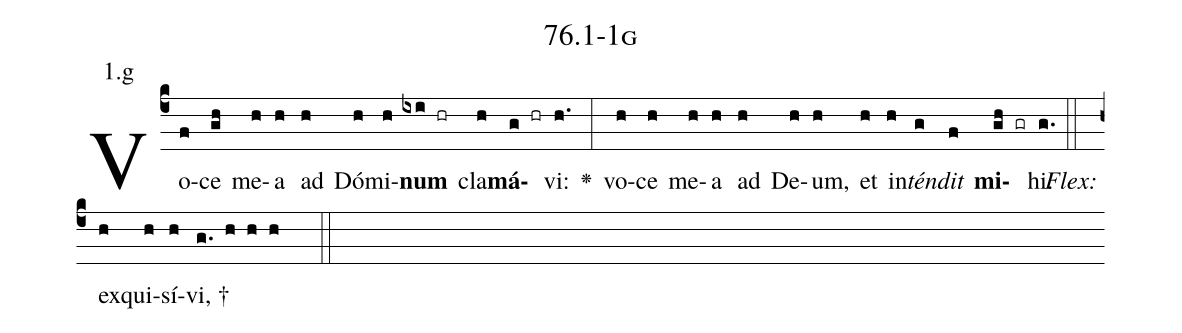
name: 76.1-1g;
annotation: 1.g;
%%
(c4)Vo(f)ce(gh) me(h)a(h) ad(h) Dó(h)mi(h)<b>num</b>(ixi hr) cla(h)<b>má</b>(g hr)vi:(h.) <v>\greheightstar</v>(:) vo(h)ce(h) me(h)a(h) ad(h) De(h)um,(h) et(h) in(h)<i>tén</i>(g)<i>dit</i>(f) <b>mi</b>(gh gr)hi.(g.) (::)
<i>Flex:</i>()  ex(h)qui(h)sí(h)vi, †(g. h h h  ::)

%E(h) u(h) o(g) u(f) a(gh) e.(g.) (::)
